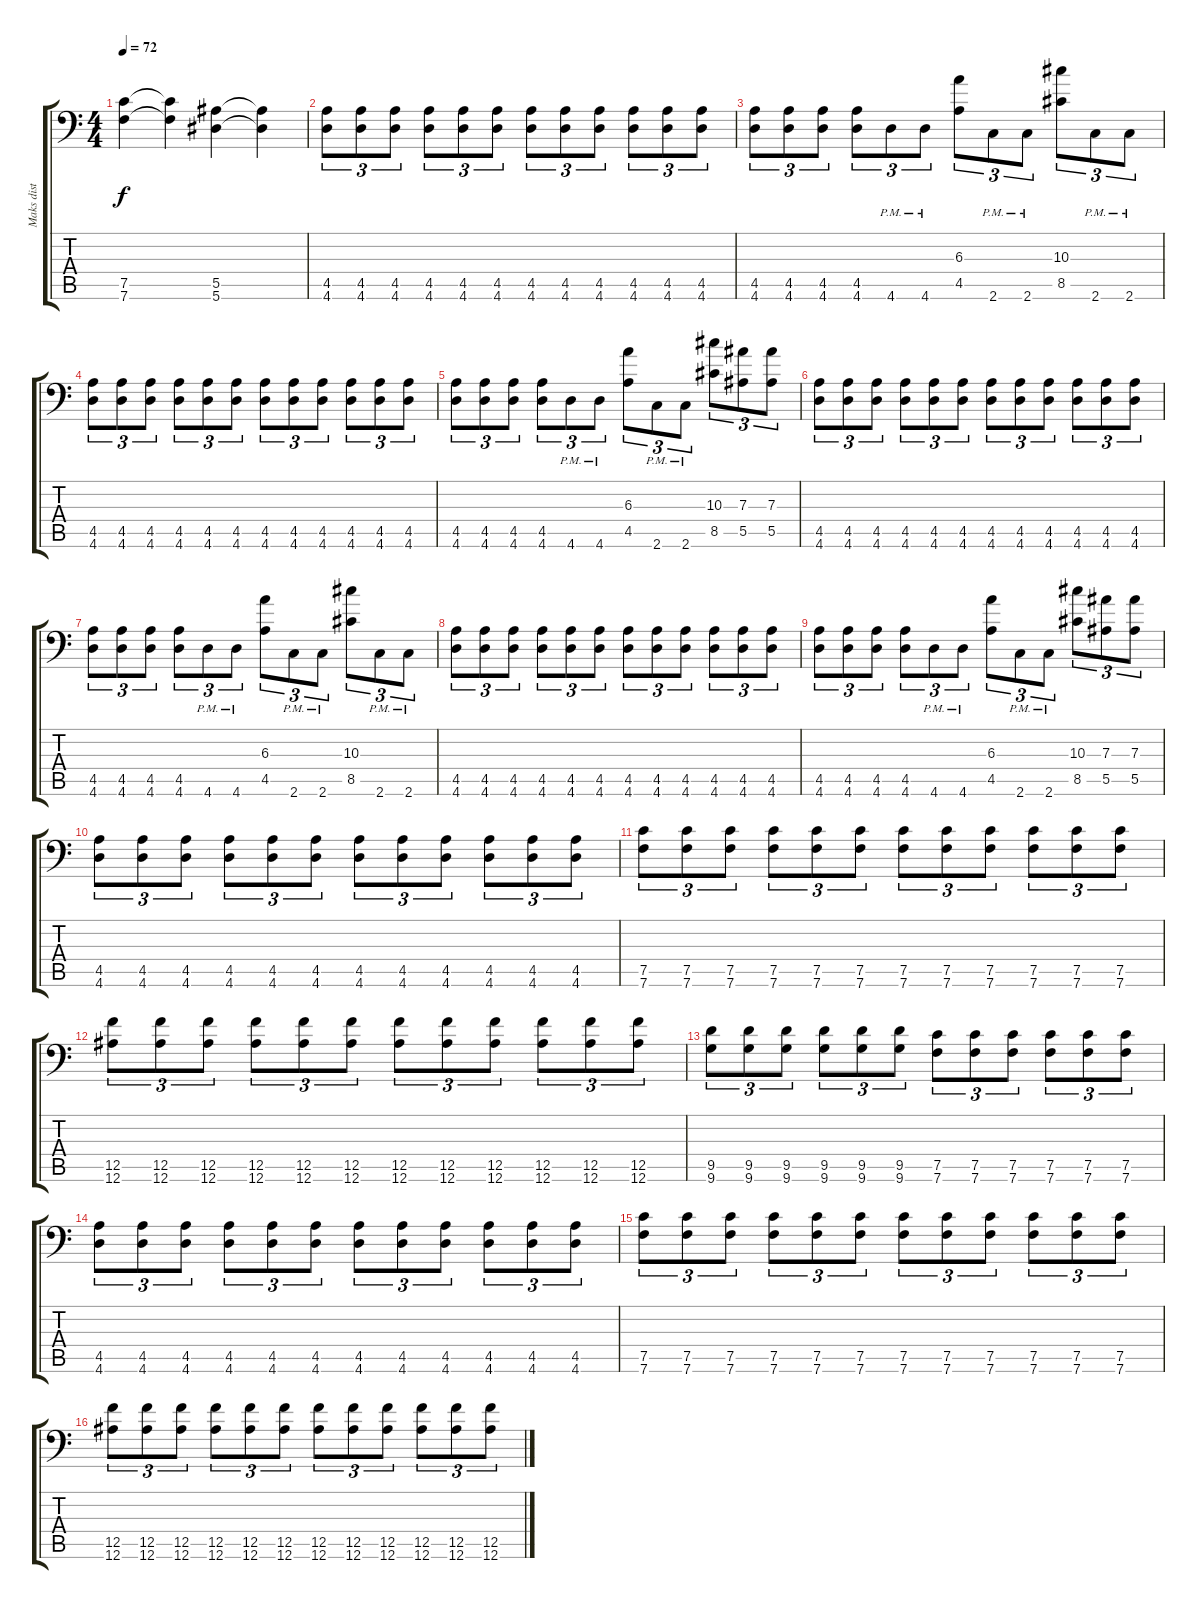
\track ("Maks dist" "Maks dist") {instrument distortionguitar}
\staff {score tabs}
\tuning (C4 G3 Eb3 Bb2 F2 Bb1) {hide}
\ts (4 4)
\tempo 72
\clef f4
\ks c
(7.5 7.6).4{dy f} (7.5{t} 7.6{t}).4 (5.5 5.6).4 (5.5{t} 5.6{t}).4 |
(4.5 4.6).8{tu (3 2)} (4.5 4.6).8{tu (3 2)} (4.5 4.6).8{tu (3 2)} (4.5 4.6).8{tu (3 2)} (4.5 4.6).8{tu (3 2)} (4.5 4.6).8{tu (3 2)} (4.5 4.6).8{tu (3 2)} (4.5 4.6).8{tu (3 2)} (4.5 4.6).8{tu (3 2)} (4.5 4.6).8{tu (3 2)} (4.5 4.6).8{tu (3 2)} (4.5 4.6).8{tu (3 2)} |
(4.5 4.6).8{tu (3 2)} (4.5 4.6).8{tu (3 2)} (4.5 4.6).8{tu (3 2)} (4.5 4.6).8{tu (3 2)} 4.6{pm}.8{tu (3 2)} 4.6{pm}.8{tu (3 2)} (6.3 4.5).8{tu (3 2)} 2.6{pm}.8{tu (3 2)} 2.6{pm}.8{tu (3 2)} (10.3 8.5).8{tu (3 2)} 2.6{pm}.8{tu (3 2)} 2.6{pm}.8{tu (3 2)} |
(4.5 4.6).8{tu (3 2)} (4.5 4.6).8{tu (3 2)} (4.5 4.6).8{tu (3 2)} (4.5 4.6).8{tu (3 2)} (4.5 4.6).8{tu (3 2)} (4.5 4.6).8{tu (3 2)} (4.5 4.6).8{tu (3 2)} (4.5 4.6).8{tu (3 2)} (4.5 4.6).8{tu (3 2)} (4.5 4.6).8{tu (3 2)} (4.5 4.6).8{tu (3 2)} (4.5 4.6).8{tu (3 2)} |
(4.5 4.6).8{tu (3 2)} (4.5 4.6).8{tu (3 2)} (4.5 4.6).8{tu (3 2)} (4.5 4.6).8{tu (3 2)} 4.6{pm}.8{tu (3 2)} 4.6{pm}.8{tu (3 2)} (6.3 4.5).8{tu (3 2)} 2.6{pm}.8{tu (3 2)} 2.6{pm}.8{tu (3 2)} (10.3 8.5).8{tu (3 2)} (7.3 5.5).8{tu (3 2)} (7.3 5.5).8{tu (3 2)} |
(4.5 4.6).8{tu (3 2)} (4.5 4.6).8{tu (3 2)} (4.5 4.6).8{tu (3 2)} (4.5 4.6).8{tu (3 2)} (4.5 4.6).8{tu (3 2)} (4.5 4.6).8{tu (3 2)} (4.5 4.6).8{tu (3 2)} (4.5 4.6).8{tu (3 2)} (4.5 4.6).8{tu (3 2)} (4.5 4.6).8{tu (3 2)} (4.5 4.6).8{tu (3 2)} (4.5 4.6).8{tu (3 2)} |
(4.5 4.6).8{tu (3 2)} (4.5 4.6).8{tu (3 2)} (4.5 4.6).8{tu (3 2)} (4.5 4.6).8{tu (3 2)} 4.6{pm}.8{tu (3 2)} 4.6{pm}.8{tu (3 2)} (6.3 4.5).8{tu (3 2)} 2.6{pm}.8{tu (3 2)} 2.6{pm}.8{tu (3 2)} (10.3 8.5).8{tu (3 2)} 2.6{pm}.8{tu (3 2)} 2.6{pm}.8{tu (3 2)} |
(4.5 4.6).8{tu (3 2)} (4.5 4.6).8{tu (3 2)} (4.5 4.6).8{tu (3 2)} (4.5 4.6).8{tu (3 2)} (4.5 4.6).8{tu (3 2)} (4.5 4.6).8{tu (3 2)} (4.5 4.6).8{tu (3 2)} (4.5 4.6).8{tu (3 2)} (4.5 4.6).8{tu (3 2)} (4.5 4.6).8{tu (3 2)} (4.5 4.6).8{tu (3 2)} (4.5 4.6).8{tu (3 2)} |
(4.5 4.6).8{tu (3 2)} (4.5 4.6).8{tu (3 2)} (4.5 4.6).8{tu (3 2)} (4.5 4.6).8{tu (3 2)} 4.6{pm}.8{tu (3 2)} 4.6{pm}.8{tu (3 2)} (6.3 4.5).8{tu (3 2)} 2.6{pm}.8{tu (3 2)} 2.6{pm}.8{tu (3 2)} (10.3 8.5).8{tu (3 2)} (7.3 5.5).8{tu (3 2)} (7.3 5.5).8{tu (3 2)} |
(4.5 4.6).8{tu (3 2)} (4.5 4.6).8{tu (3 2)} (4.5 4.6).8{tu (3 2)} (4.5 4.6).8{tu (3 2)} (4.5 4.6).8{tu (3 2)} (4.5 4.6).8{tu (3 2)} (4.5 4.6).8{tu (3 2)} (4.5 4.6).8{tu (3 2)} (4.5 4.6).8{tu (3 2)} (4.5 4.6).8{tu (3 2)} (4.5 4.6).8{tu (3 2)} (4.5 4.6).8{tu (3 2)} |
(7.5 7.6).8{tu (3 2)} (7.5 7.6).8{tu (3 2)} (7.5 7.6).8{tu (3 2)} (7.5 7.6).8{tu (3 2)} (7.5 7.6).8{tu (3 2)} (7.5 7.6).8{tu (3 2)} (7.5 7.6).8{tu (3 2)} (7.5 7.6).8{tu (3 2)} (7.5 7.6).8{tu (3 2)} (7.5 7.6).8{tu (3 2)} (7.5 7.6).8{tu (3 2)} (7.5 7.6).8{tu (3 2)} |
(12.5 12.6).8{tu (3 2)} (12.5 12.6).8{tu (3 2)} (12.5 12.6).8{tu (3 2)} (12.5 12.6).8{tu (3 2)} (12.5 12.6).8{tu (3 2)} (12.5 12.6).8{tu (3 2)} (12.5 12.6).8{tu (3 2)} (12.5 12.6).8{tu (3 2)} (12.5 12.6).8{tu (3 2)} (12.5 12.6).8{tu (3 2)} (12.5 12.6).8{tu (3 2)} (12.5 12.6).8{tu (3 2)} |
(9.5 9.6).8{tu (3 2)} (9.5 9.6).8{tu (3 2)} (9.5 9.6).8{tu (3 2)} (9.5 9.6).8{tu (3 2)} (9.5 9.6).8{tu (3 2)} (9.5 9.6).8{tu (3 2)} (7.5 7.6).8{tu (3 2)} (7.5 7.6).8{tu (3 2)} (7.5 7.6).8{tu (3 2)} (7.5 7.6).8{tu (3 2)} (7.5 7.6).8{tu (3 2)} (7.5 7.6).8{tu (3 2)} |
(4.5 4.6).8{tu (3 2)} (4.5 4.6).8{tu (3 2)} (4.5 4.6).8{tu (3 2)} (4.5 4.6).8{tu (3 2)} (4.5 4.6).8{tu (3 2)} (4.5 4.6).8{tu (3 2)} (4.5 4.6).8{tu (3 2)} (4.5 4.6).8{tu (3 2)} (4.5 4.6).8{tu (3 2)} (4.5 4.6).8{tu (3 2)} (4.5 4.6).8{tu (3 2)} (4.5 4.6).8{tu (3 2)} |
(7.5 7.6).8{tu (3 2)} (7.5 7.6).8{tu (3 2)} (7.5 7.6).8{tu (3 2)} (7.5 7.6).8{tu (3 2)} (7.5 7.6).8{tu (3 2)} (7.5 7.6).8{tu (3 2)} (7.5 7.6).8{tu (3 2)} (7.5 7.6).8{tu (3 2)} (7.5 7.6).8{tu (3 2)} (7.5 7.6).8{tu (3 2)} (7.5 7.6).8{tu (3 2)} (7.5 7.6).8{tu (3 2)} |
(12.5 12.6).8{tu (3 2)} (12.5 12.6).8{tu (3 2)} (12.5 12.6).8{tu (3 2)} (12.5 12.6).8{tu (3 2)} (12.5 12.6).8{tu (3 2)} (12.5 12.6).8{tu (3 2)} (12.5 12.6).8{tu (3 2)} (12.5 12.6).8{tu (3 2)} (12.5 12.6).8{tu (3 2)} (12.5 12.6).8{tu (3 2)} (12.5 12.6).8{tu (3 2)} (12.5 12.6).8{tu (3 2)}
